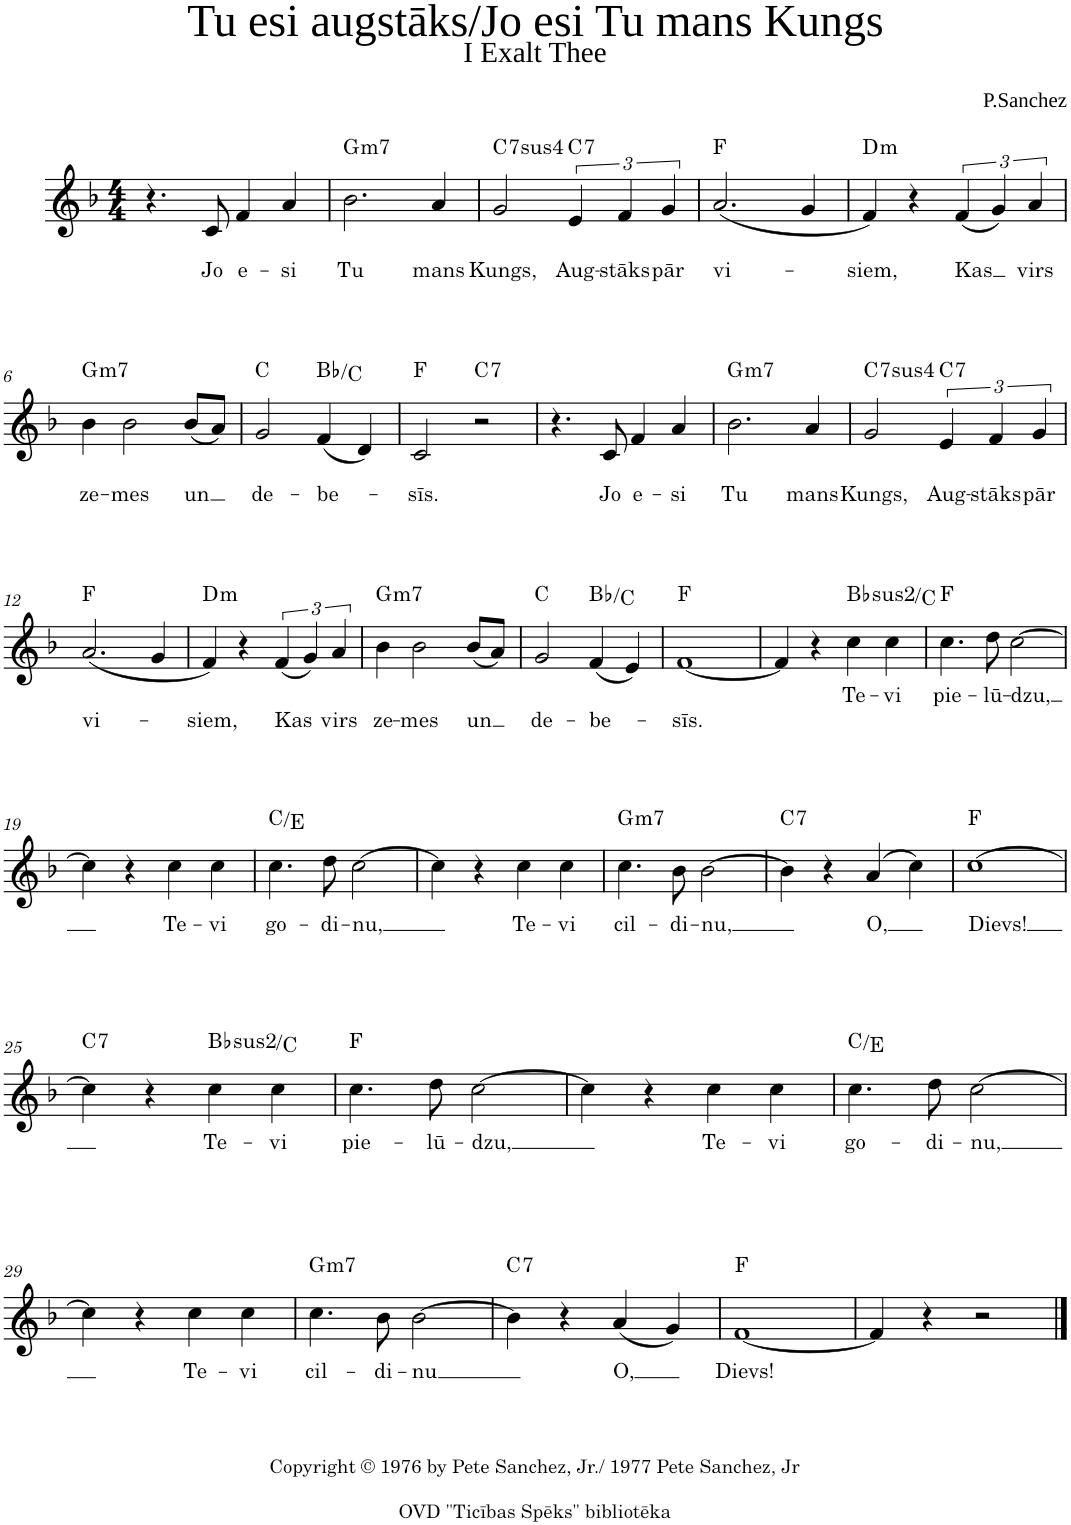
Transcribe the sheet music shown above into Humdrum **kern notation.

**kern	**text	**text	**harte
*part1	*part1	*part1	*part1
*staff1	*staff1	*staff1	*
*I"Piano	*	*	*
*I'Pno	*	*	*
*clefG2	*	*	*
*k[b-]	*	*	*
*F:	*	*	*
*M4/4	*	*	*
=1	=1	=1	=1
4.r	.	.	.
!	!	!LO:LY:b	!
8c/	.	Jo	.
!	!	!LO:LY:b	!
4f/	.	e-	.
!	!	!LO:LY:b	!
4a/	.	-si	.
=2	=2	=2	=2
!	!	!LO:LY:b	!LO:H:kt=m7
2.b-\	.	Tu	G:min7
!	!	!LO:LY:b	!
4a/	.	mans	.
=3	=3	=3	=3
!	!	!LO:LY:b	!LO:H:kt=74
2g/	.	Kungs,	C:sus4(7)
!	!	!LO:LY:b	!LO:H:kt=7
6e/	.	Aug-	C:7
!	!	!LO:LY:b	!
6f/	.	-stāks	.
!	!	!LO:LY:b	!
6g/	.	pār	.
=4	=4	=4	=4
!	!	!LO:LY:b	!
(<2.a/	.	vi-	F:maj
4g/	.	.	.
=5	=5	=5	=5
!	!	!LO:LY:b	!LO:H:kt=m
4f/)	.	-siem,	D:min
4r	.	.	.
!	!	!LO:LY:b	!
(<6f/	.	Kas	.
6g/)	.	.	.
!	!	!LO:LY:b	!
6a/	.	virs	.
!!LO:LB:g=z
=6	=6	=6	=6
!	!	!LO:LY:b	!LO:H:kt=m7
4b-\	.	ze-	G:min7
!	!	!LO:LY:b	!
2b-\	.	-mes	.
!	!	!LO:LY:b	!
(<8b-/L	.	un	.
8a/J)	.	.	.
=7	=7	=7	=7
!	!	!LO:LY:b	!
2g/	.	de-	C:maj
!	!	!LO:LY:b	!
(<4f/	.	-be-	Bb:maj/2
4d/)	.	.	.
=8	=8	=8	=8
!	!	!LO:LY:b	!
2c/	.	-sīs.	F:maj
!	!	!	!LO:H:kt=7
2r	.	.	C:7
=9	=9	=9	=9
4.r	.	.	.
!	!	!LO:LY:b	!
8c/	.	Jo	.
!	!	!LO:LY:b	!
4f/	.	e-	.
!	!	!LO:LY:b	!
4a/	.	-si	.
=10	=10	=10	=10
!	!	!LO:LY:b	!LO:H:kt=m7
2.b-\	.	Tu	G:min7
!	!	!LO:LY:b	!
4a/	.	mans	.
=11	=11	=11	=11
!	!	!LO:LY:b	!LO:H:kt=74
2g/	.	Kungs,	C:sus4(7)
!	!	!LO:LY:b	!LO:H:kt=7
6e/	.	Aug-	C:7
!	!	!LO:LY:b	!
6f/	.	-stāks	.
!	!	!LO:LY:b	!
6g/	.	pār	.
!!LO:LB:g=z
=12	=12	=12	=12
!	!	!LO:LY:b	!
(<2.a/	.	vi-	F:maj
4g/	.	.	.
=13	=13	=13	=13
!	!	!LO:LY:b	!LO:H:kt=m
4f/)	.	-siem,	D:min
4r	.	.	.
!	!	!LO:LY:b	!
(<6f/	.	Kas	.
6g/)	.	.	.
!	!	!LO:LY:b	!
6a/	.	virs	.
=14	=14	=14	=14
!	!	!LO:LY:b	!LO:H:kt=m7
4b-\	.	ze-	G:min7
!	!	!LO:LY:b	!
2b-\	.	-mes	.
!	!	!LO:LY:b	!
(<8b-/L	.	un	.
8a/J)	.	.	.
=15	=15	=15	=15
!	!	!LO:LY:b	!
2g/	.	de-	C:maj
!	!	!LO:LY:b	!
(<4f/	.	-be-	Bb:maj/2
4e/)	.	.	.
=16	=16	=16	=16
!	!	!LO:LY:b	!
[<1f	.	-sīs.	F:maj
=17	=17	=17	=17
4f/]	.	.	.
4r	.	.	.
!	!LO:LY:b	!	!LO:H:kt=2
4cc\	Te-	.	Bb:(1,2,5)/2
!	!LO:LY:b	!	!
4cc\	-vi	.	.
=18	=18	=18	=18
!	!LO:LY:b	!	!
4.cc\	pie-	.	F:maj
!	!LO:LY:b	!	!
8dd\	-lū-	.	.
!	!LO:LY:b	!	!
[>2cc\	-dzu,	.	.
!!LO:LB:g=z
=19	=19	=19	=19
4cc\]	.	.	.
4r	.	.	.
!	!LO:LY:b	!	!
4cc\	Te-	.	.
!	!LO:LY:b	!	!
4cc\	-vi	.	.
=20	=20	=20	=20
!	!LO:LY:b	!	!
4.cc\	go-	.	C:maj/3
!	!LO:LY:b	!	!
8dd\	-di-	.	.
!	!LO:LY:b	!	!
[>2cc\	-nu,	.	.
=21	=21	=21	=21
4cc\]	.	.	.
4r	.	.	.
!	!LO:LY:b	!	!
4cc\	Te-	.	.
!	!LO:LY:b	!	!
4cc\	-vi	.	.
=22	=22	=22	=22
!	!LO:LY:b	!	!LO:H:kt=m7
4.cc\	cil-	.	G:min7
!	!LO:LY:b	!	!
8b-\	-di-	.	.
!	!LO:LY:b	!	!
[>2b-\	-nu,	.	.
=23	=23	=23	=23
!	!	!	!LO:H:kt=7
4b-\]	.	.	C:7
4r	.	.	.
!	!LO:LY:b	!	!
(>4a/	O,	.	.
4cc\)	.	.	.
=24	=24	=24	=24
!	!LO:LY:b	!	!
[>1cc	Dievs!	.	F:maj
!!LO:LB:g=z
=25	=25	=25	=25
!	!	!	!LO:H:kt=7
4cc\]	.	.	C:7
4r	.	.	.
!	!LO:LY:b	!	!LO:H:kt=2
4cc\	Te-	.	Bb:(1,2,5)/2
!	!LO:LY:b	!	!
4cc\	-vi	.	.
=26	=26	=26	=26
!	!LO:LY:b	!	!
4.cc\	pie-	.	F:maj
!	!LO:LY:b	!	!
8dd\	-lū-	.	.
!	!LO:LY:b	!	!
[>2cc\	-dzu,	.	.
=27	=27	=27	=27
4cc\]	.	.	.
4r	.	.	.
!	!LO:LY:b	!	!
4cc\	Te-	.	.
!	!LO:LY:b	!	!
4cc\	-vi	.	.
=28	=28	=28	=28
!	!LO:LY:b	!	!
4.cc\	go-	.	C:maj/3
!	!LO:LY:b	!	!
8dd\	-di-	.	.
!	!LO:LY:b	!	!
[>2cc\	-nu,	.	.
!!LO:LB:g=z
=29	=29	=29	=29
4cc\]	.	.	.
4r	.	.	.
!	!LO:LY:b	!	!
4cc\	Te-	.	.
!	!LO:LY:b	!	!
4cc\	-vi	.	.
=30	=30	=30	=30
!	!LO:LY:b	!	!LO:H:kt=m7
4.cc\	cil-	.	G:min7
!	!LO:LY:b	!	!
8b-\	-di-	.	.
!	!LO:LY:b	!	!
[>2b-\	-nu	.	.
=31	=31	=31	=31
!	!	!	!LO:H:kt=7
4b-\]	.	.	C:7
4r	.	.	.
!	!LO:LY:b	!	!
(<4a/	O,	.	.
4g/)	.	.	.
=32	=32	=32	=32
!	!LO:LY:b	!	!
[<1f	Dievs!	.	F:maj
=33	=33	=33	=33
4f/]	.	.	.
4r	.	.	.
2r	.	.	.
==	==	==	==
*-	*-	*-	*-
